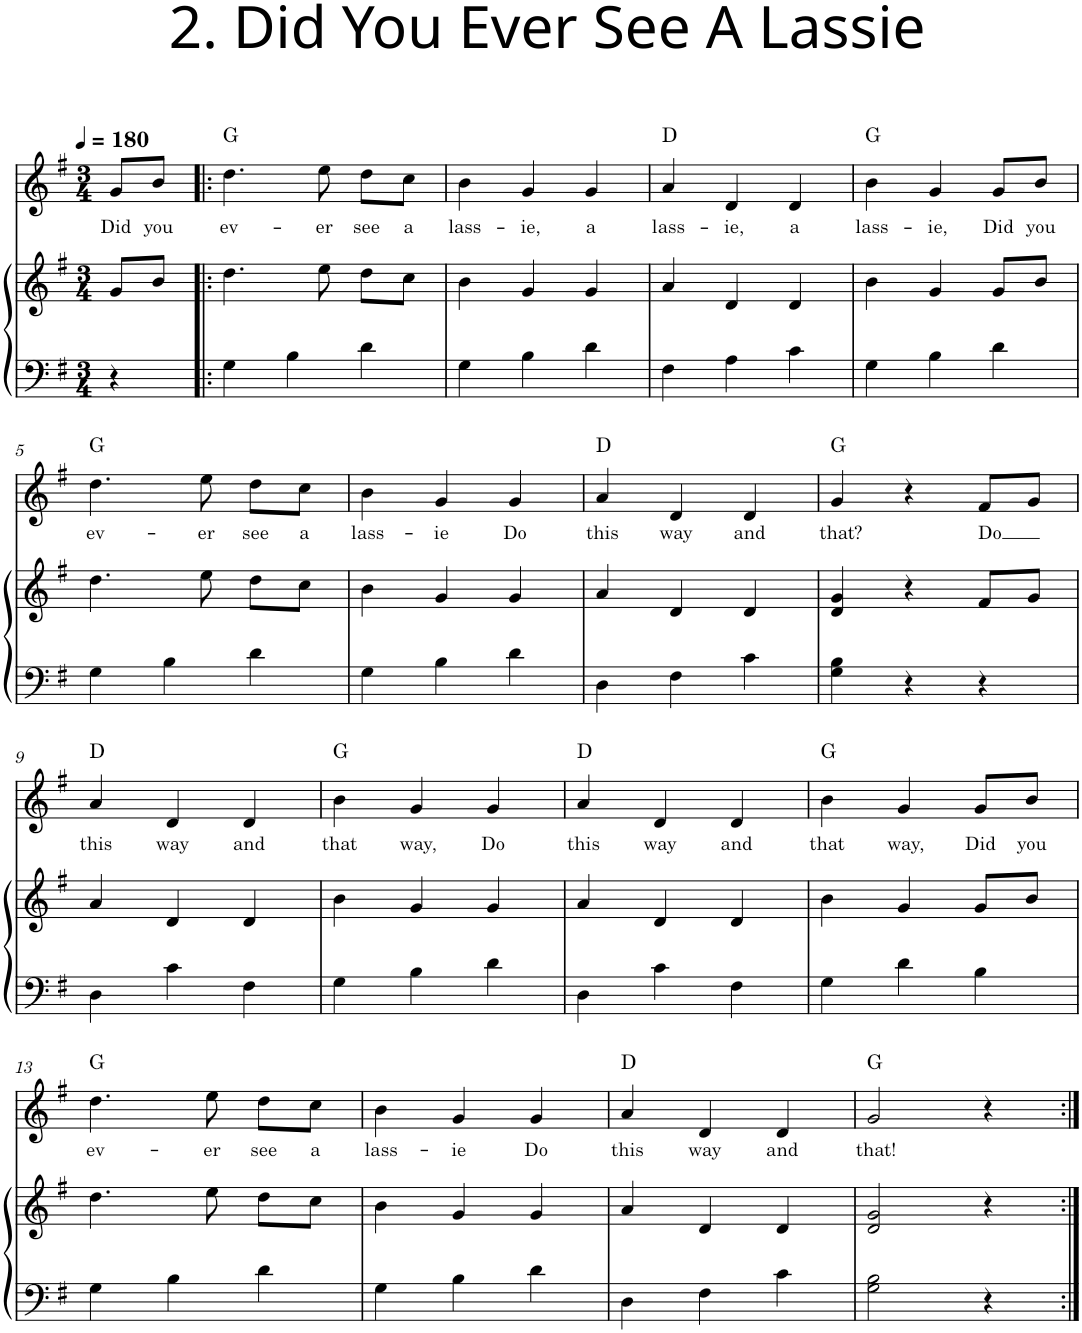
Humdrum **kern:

**kern	**kern	**kern	**text	**harte
*part2	*part2	*part1	*part1	*part1
*staff3	*staff2	*staff1	*staff1	*
*I"Piano	*	*I"Violin	*	*
*I'Pno	*	*I'Vln	*	*
*clefF4	*clefG2	*clefG2	*	*
*k[f#]	*k[f#]	*k[f#]	*	*
*M3/4	*M3/4	*M3/4	*	*
*MM180	*MM180	*MM180	*	*
=	=	=	=	=
!	!	!	!LO:LY:b	!
4r	8g/L	8g/L	Did	.
!	!	!	!LO:LY:b	!
.	8b/J	8b/J	you	.
=1!|:	=1!|:	=1!|:	=1!|:	=1!|:
!	!	!	!LO:LY:b	!
4G\	4.dd\	4.dd\	ev-	G:maj
4B\	.	.	.	.
!	!	!	!LO:LY:b	!
.	8ee\	8ee\	-er	.
!	!	!	!LO:LY:b	!
4d\	8dd\L	8dd\L	see	.
!	!	!	!LO:LY:b	!
.	8cc\J	8cc\J	a	.
=2	=2	=2	=2	=2
!	!	!	!LO:LY:b	!
4G\	4b\	4b\	lass-	.
!	!	!	!LO:LY:b	!
4B\	4g/	4g/	-ie,	.
!	!	!	!LO:LY:b	!
4d\	4g/	4g/	a	.
=3	=3	=3	=3	=3
!	!	!	!LO:LY:b	!
4F#\	4a/	4a/	lass-	D:maj
!	!	!	!LO:LY:b	!
4A\	4d/	4d/	-ie,	.
!	!	!	!LO:LY:b	!
4c\	4d/	4d/	a	.
=4	=4	=4	=4	=4
!	!	!	!LO:LY:b	!
4G\	4b\	4b\	lass-	G:maj
!	!	!	!LO:LY:b	!
4B\	4g/	4g/	-ie,	.
!	!	!	!LO:LY:b	!
4d\	8g/L	8g/L	Did	.
!	!	!	!LO:LY:b	!
.	8b/J	8b/J	you	.
!!LO:LB:g=z
=5	=5	=5	=5	=5
!	!	!	!LO:LY:b	!
4G\	4.dd\	4.dd\	ev-	G:maj
4B\	.	.	.	.
!	!	!	!LO:LY:b	!
.	8ee\	8ee\	-er	.
!	!	!	!LO:LY:b	!
4d\	8dd\L	8dd\L	see	.
!	!	!	!LO:LY:b	!
.	8cc\J	8cc\J	a	.
=6	=6	=6	=6	=6
!	!	!	!LO:LY:b	!
4G\	4b\	4b\	lass-	.
!	!	!	!LO:LY:b	!
4B\	4g/	4g/	-ie	.
!	!	!	!LO:LY:b	!
4d\	4g/	4g/	Do	.
=7	=7	=7	=7	=7
!	!	!	!LO:LY:b	!
4D\	4a/	4a/	this	D:maj
!	!	!	!LO:LY:b	!
4F#\	4d/	4d/	way	.
!	!	!	!LO:LY:b	!
4c\	4d/	4d/	and	.
=8	=8	=8	=8	=8
!	!	!	!LO:LY:b	!
4G\ 4B\	4d/ 4g/	4g/	that?	G:maj
4r	4r	4r	.	.
!	!	!	!LO:LY:b	!
4r	8f#/L	8f#/L	Do	.
.	8g/J	8g/J	.	.
!!LO:LB:g=z
=9	=9	=9	=9	=9
!	!	!	!LO:LY:b	!
4D\	4a/	4a/	this	D:maj
!	!	!	!LO:LY:b	!
4c\	4d/	4d/	way	.
!	!	!	!LO:LY:b	!
4F#\	4d/	4d/	and	.
=10	=10	=10	=10	=10
!	!	!	!LO:LY:b	!
4G\	4b\	4b\	that	G:maj
!	!	!	!LO:LY:b	!
4B\	4g/	4g/	way,	.
!	!	!	!LO:LY:b	!
4d\	4g/	4g/	Do	.
=11	=11	=11	=11	=11
!	!	!	!LO:LY:b	!
4D\	4a/	4a/	this	D:maj
!	!	!	!LO:LY:b	!
4c\	4d/	4d/	way	.
!	!	!	!LO:LY:b	!
4F#\	4d/	4d/	and	.
=12	=12	=12	=12	=12
!	!	!	!LO:LY:b	!
4G\	4b\	4b\	that	G:maj
!	!	!	!LO:LY:b	!
4d\	4g/	4g/	way,	.
!	!	!	!LO:LY:b	!
4B\	8g/L	8g/L	Did	.
!	!	!	!LO:LY:b	!
.	8b/J	8b/J	you	.
!!LO:LB:g=z
=13	=13	=13	=13	=13
!	!	!	!LO:LY:b	!
4G\	4.dd\	4.dd\	ev-	G:maj
4B\	.	.	.	.
!	!	!	!LO:LY:b	!
.	8ee\	8ee\	-er	.
!	!	!	!LO:LY:b	!
4d\	8dd\L	8dd\L	see	.
!	!	!	!LO:LY:b	!
.	8cc\J	8cc\J	a	.
=14	=14	=14	=14	=14
!	!	!	!LO:LY:b	!
4G\	4b\	4b\	lass-	.
!	!	!	!LO:LY:b	!
4B\	4g/	4g/	-ie	.
!	!	!	!LO:LY:b	!
4d\	4g/	4g/	Do	.
=15	=15	=15	=15	=15
!	!	!	!LO:LY:b	!
4D\	4a/	4a/	this	D:maj
!	!	!	!LO:LY:b	!
4F#\	4d/	4d/	way	.
!	!	!	!LO:LY:b	!
4c\	4d/	4d/	and	.
=16	=16	=16	=16	=16
!	!	!	!LO:LY:b	!
2G\ 2B\	2d/ 2g/	2g/	that!	G:maj
4r	4r	4r	.	.
=:|!	=:|!	=:|!	=:|!	=:|!
*-	*-	*-	*-	*-
